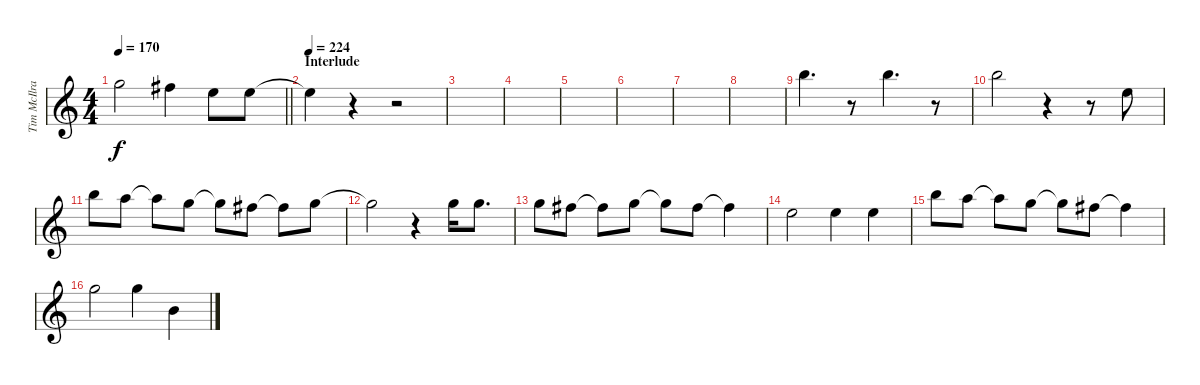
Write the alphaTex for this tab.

\track ("Tim McIlrath - Vocals" "Tim McIlra") {instrument distortionguitar}
\staff {score}
\tuning (E4 B3 G3 D3 A2 E2) {hide}
\ts (4 4)
\tempo 170
\clef g2
\barLineRight lightlight
\ks c
8.2.2{dy f} 7.2.4 5.2.8 5.2.8 |
\section ("" "Interlude")
\tempo 224
5.2{t}.4 r.4 r.2 |
|
|
|
|
|
|
12.2.4{d} r.8 12.2.4{d} r.8 |
12.2.2 r.4 r.8 5.2.8 |
12.2.8 10.2.8 10.2{t}.8 8.2.8 8.2{t}.8 7.2.8 7.2{t}.8 8.2.8 |
8.2{t}.2 r.4 8.2.16 8.2.8{d} |
8.2.8 7.2.8 7.2{t}.8 8.2.8 8.2{t}.8 7.2.8 7.2{t}.4 |
5.2.2 5.2.4 5.2.4 |
12.2.8 10.2.8 10.2{t}.8 8.2.8 8.2{t}.8 7.2.8 7.2{t}.4 |
8.2.2 8.2.4 0.2.4
